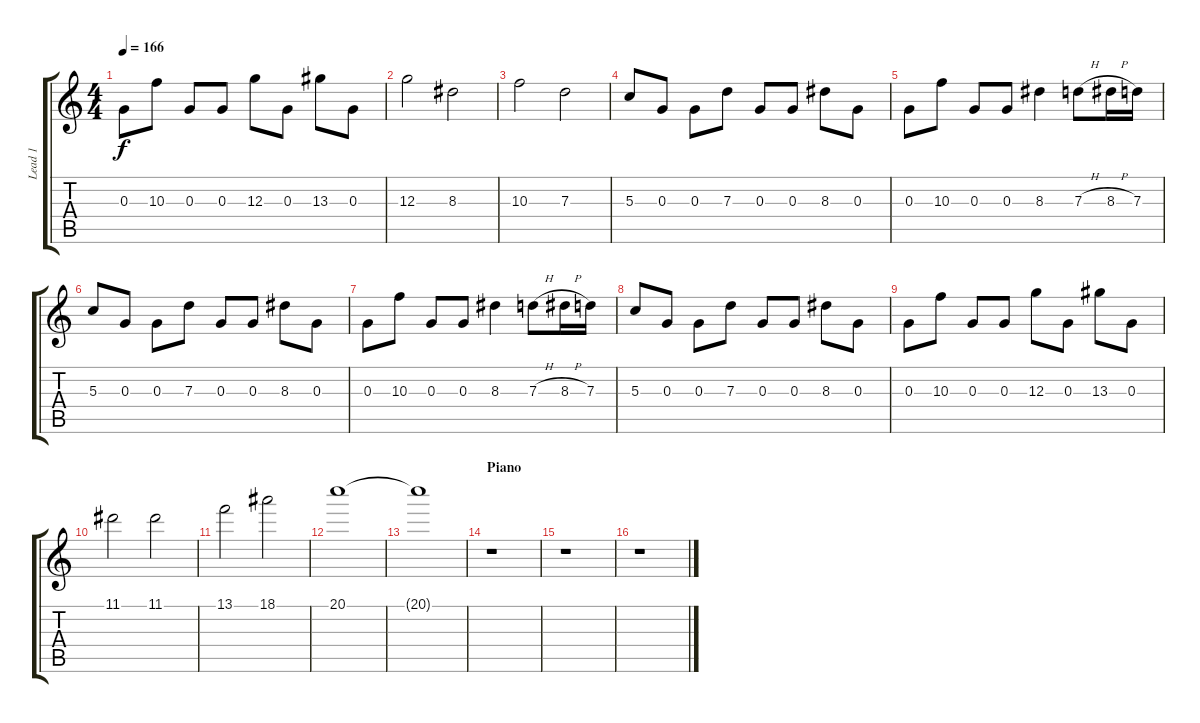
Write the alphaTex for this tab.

\track ("Lead 1" "Lead 1") {instrument overdrivenguitar}
\staff {score tabs}
\tuning (E4 B3 G3 D3 A2 E2) {hide}
\ts (4 4)
\tempo 166
\clef g2
\ks c
0.3.8{dy f} 10.3.8 0.3.8 0.3.8 12.3.8 0.3.8 13.3.8 0.3.8 |
12.3.2 8.3.2 |
10.3.2 7.3.2 |
\section ("" "")
5.3.8 0.3.8 0.3.8 7.3.8 0.3.8 0.3.8 8.3.8 0.3.8 |
0.3.8 10.3.8 0.3.8 0.3.8 8.3.4 7.3{h}.8 8.3{h}.16 7.3.16 |
5.3.8 0.3.8 0.3.8 7.3.8 0.3.8 0.3.8 8.3.8 0.3.8 |
0.3.8 10.3.8 0.3.8 0.3.8 8.3.4 7.3{h}.8 8.3{h}.16 7.3.16 |
5.3.8 0.3.8 0.3.8 7.3.8 0.3.8 0.3.8 8.3.8 0.3.8 |
0.3.8 10.3.8 0.3.8 0.3.8 12.3.8 0.3.8 13.3.8 0.3.8 |
\section ("" "")
11.1.2 11.1.2 |
13.1.2 18.1.2 |
20.1.1 |
20.1{t}.1 |
\section ("" "Piano")
r.1 |
r.1 |
r.1
